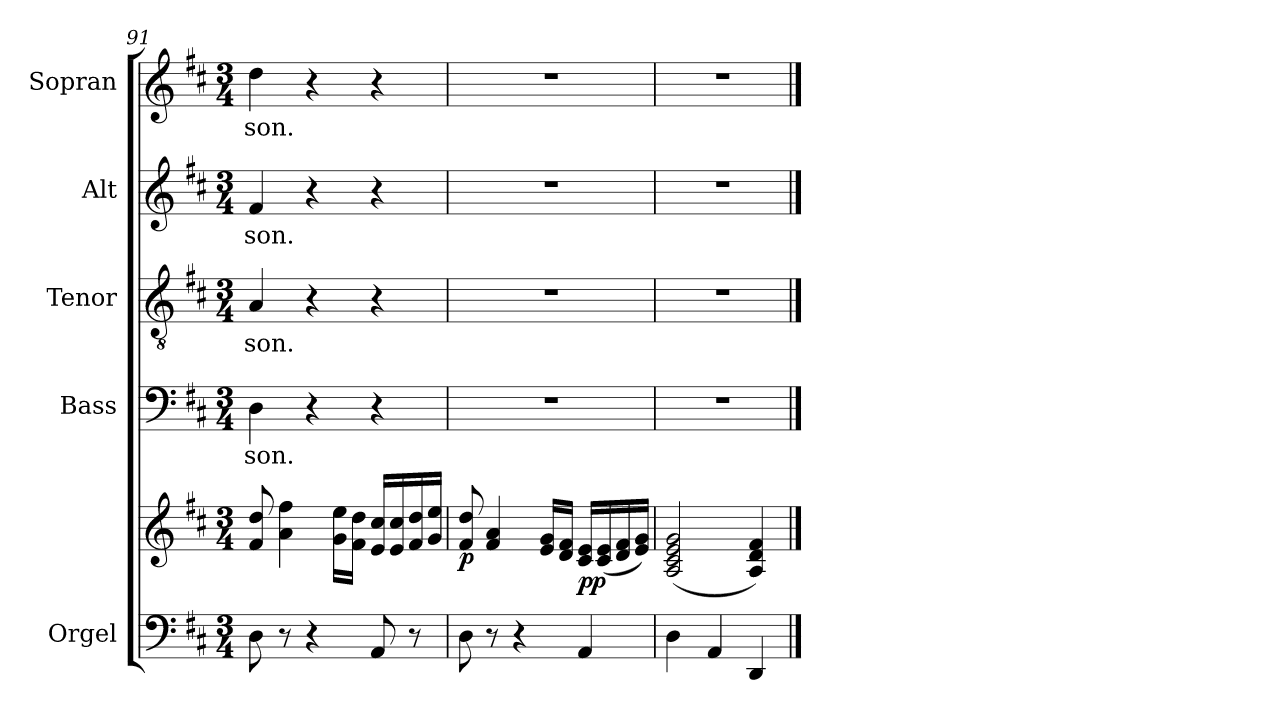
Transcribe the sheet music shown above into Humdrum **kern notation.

**kern	**kern	**dynam	**kern	**text	**kern	**text	**kern	**text	**kern	**text
*part5	*part5	*part5	*part4	*part4	*part3	*part3	*part2	*part2	*part1	*part1
*staff6	*staff5	*staff5/6	*staff4	*staff4	*staff3	*staff3	*staff2	*staff2	*staff1	*staff1
*I"Orgel	*	*	*I"Bass	*	*I"Tenor	*	*I"Alt	*	*I"Sopran	*
*I'Org.	*	*	*I'B.	*	*I'T.	*	*I'A.	*	*I'S.	*
*clefF4	*clefG2	*	*clefF4	*	*clefGv2	*	*clefG2	*	*clefG2	*
*k[f#c#]	*k[f#c#]	*	*k[f#c#]	*	*k[f#c#]	*	*k[f#c#]	*	*k[f#c#]	*
*D:	*D:	*	*D:	*	*D:	*	*D:	*	*D:	*
*M3/4	*M3/4	*	*M3/4	*	*M3/4	*	*M3/4	*	*M3/4	*
=91	=91	=91	=91	=91	=91	=91	=91	=91	=91	=91
!	!	!	!	!LO:LY:b	!	!LO:LY:b	!	!LO:LY:b	!	!LO:LY:b
8D\	8f#/ 8dd/	.	4D\	-son.	4A/	-son.	4f#/	-son.	4dd\	-son.
8r	4a\ 4ff#\	.	.	.	.	.	.	.	.	.
4r	.	.	4r	.	4r	.	4r	.	4r	.
.	16g\ 16ee\LL	.	.	.	.	.	.	.	.	.
.	16f#\ 16dd\JJ	.	.	.	.	.	.	.	.	.
8AA/	16e/ 16cc#/LL	.	4r	.	4r	.	4r	.	4r	.
.	16e/ 16cc#/	.	.	.	.	.	.	.	.	.
8r	16f#/ 16dd/	.	.	.	.	.	.	.	.	.
.	16g/ 16ee/JJ	.	.	.	.	.	.	.	.	.
=92	=92	=92	=92	=92	=92	=92	=92	=92	=92	=92
!	!	!LO:DY:b	!	!	!	!	!	!	!	!
8D\	8f#/ 8dd/	p	2.r	.	2.r	.	2.r	.	2.r	.
8r	4f#/ 4a/	.	.	.	.	.	.	.	.	.
4r	.	.	.	.	.	.	.	.	.	.
.	16e/ 16g/LL	.	.	.	.	.	.	.	.	.
.	16d/ 16f#/JJ	.	.	.	.	.	.	.	.	.
!	!	!LO:DY:b	!	!	!	!	!	!	!	!
4AA/	16c#/ 16e/LL	pp	.	.	.	.	.	.	.	.
.	(<16c#/ 16e/	.	.	.	.	.	.	.	.	.
.	16d/ 16f#/	.	.	.	.	.	.	.	.	.
.	16e/ 16g/JJ)	.	.	.	.	.	.	.	.	.
=93	=93	=93	=93	=93	=93	=93	=93	=93	=93	=93
4D\	(2A/ 2c#/ 2e/ 2g/	.	2.r	.	2.r	.	2.r	.	2.r	.
4AA/	.	.	.	.	.	.	.	.	.	.
4DD/	4A/ 4d/ 4f#/)	.	.	.	.	.	.	.	.	.
==	==	==	==	==	==	==	==	==	==	==
*-	*-	*-	*-	*-	*-	*-	*-	*-	*-	*-
